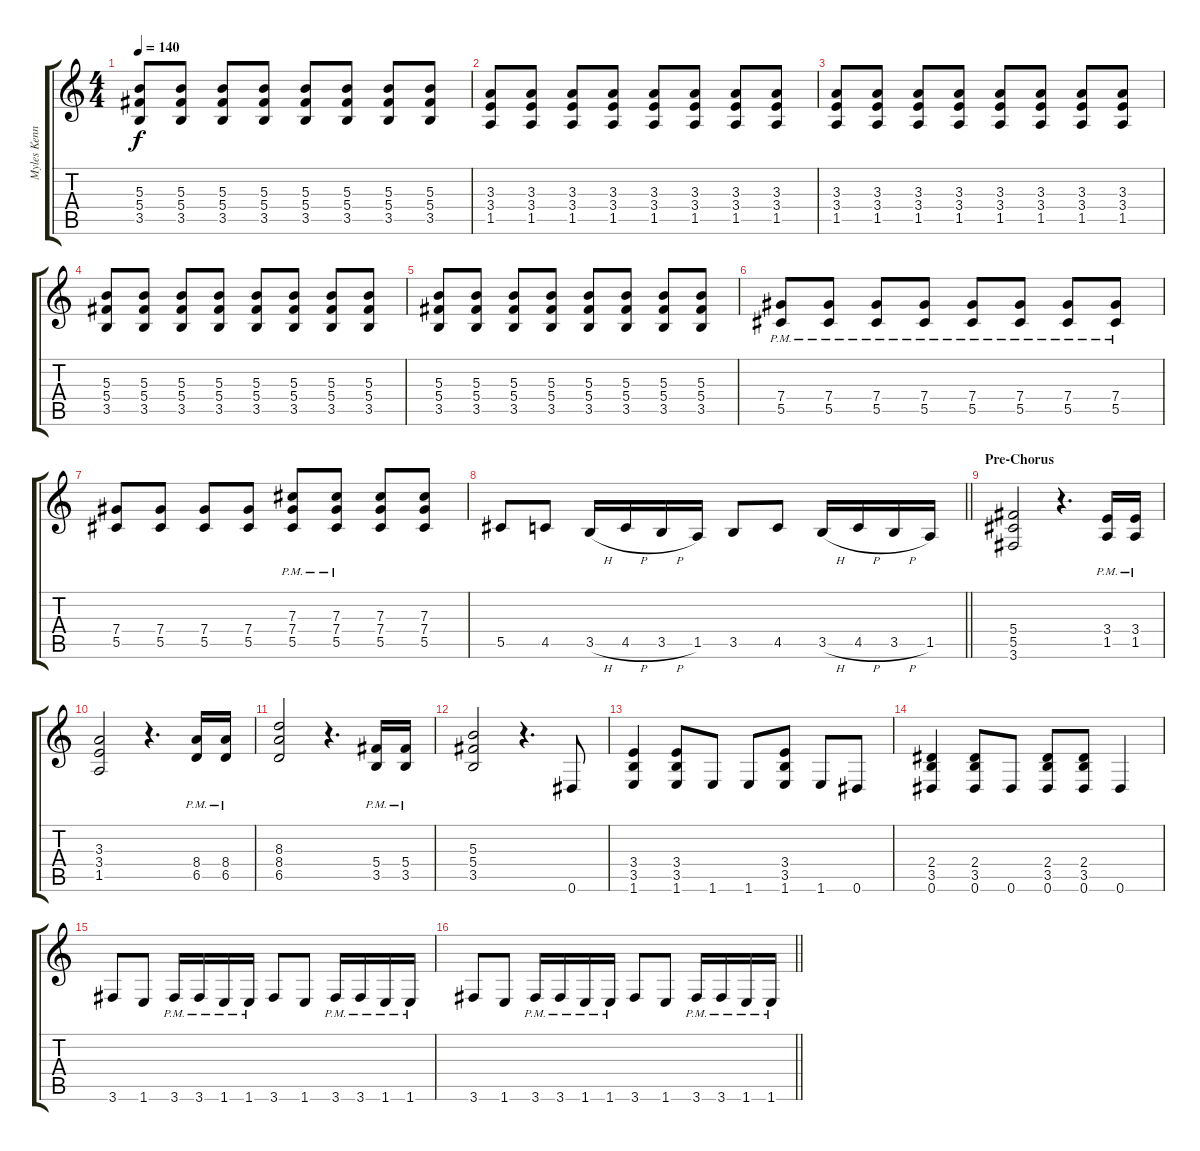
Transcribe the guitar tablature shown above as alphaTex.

\track ("Myles Kennedy" "Myles Kenn") {instrument distortionguitar}
\staff {score tabs}
\tuning (Eb4 Bb3 Gb3 Db3 Ab2 Eb2) {hide}
\ts (4 4)
\tempo 140
\clef g2
\ks c
(5.3 5.4 3.5).8{dy f} (5.3 5.4 3.5).8 (5.3 5.4 3.5).8 (5.3 5.4 3.5).8 (5.3 5.4 3.5).8 (5.3 5.4 3.5).8 (5.3 5.4 3.5).8 (5.3 5.4 3.5).8 |
(3.3 3.4 1.5).8 (3.3 3.4 1.5).8 (3.3 3.4 1.5).8 (3.3 3.4 1.5).8 (3.3 3.4 1.5).8 (3.3 3.4 1.5).8 (3.3 3.4 1.5).8 (3.3 3.4 1.5).8 |
(3.3 3.4 1.5).8 (3.3 3.4 1.5).8 (3.3 3.4 1.5).8 (3.3 3.4 1.5).8 (3.3 3.4 1.5).8 (3.3 3.4 1.5).8 (3.3 3.4 1.5).8 (3.3 3.4 1.5).8 |
(5.3 5.4 3.5).8 (5.3 5.4 3.5).8 (5.3 5.4 3.5).8 (5.3 5.4 3.5).8 (5.3 5.4 3.5).8 (5.3 5.4 3.5).8 (5.3 5.4 3.5).8 (5.3 5.4 3.5).8 |
(5.3 5.4 3.5).8 (5.3 5.4 3.5).8 (5.3 5.4 3.5).8 (5.3 5.4 3.5).8 (5.3 5.4 3.5).8 (5.3 5.4 3.5).8 (5.3 5.4 3.5).8 (5.3 5.4 3.5).8 |
(7.4{pm} 5.5{pm}).8 (7.4{pm} 5.5{pm}).8 (7.4{pm} 5.5{pm}).8 (7.4{pm} 5.5{pm}).8 (7.4{pm} 5.5).8 (7.4{pm} 5.5).8 (7.4{pm} 5.5).8 (7.4{pm} 5.5).8 |
(7.4 5.5).8 (7.4 5.5).8 (7.4 5.5).8 (7.4 5.5).8 (7.3{pm} 7.4 5.5).8 (7.3{pm} 7.4 5.5).8 (7.3 7.4 5.5).8 (7.3 7.4 5.5).8 |
\barLineRight lightlight
5.5.8 4.5.8 3.5{h}.16 4.5{h}.16 3.5{h}.16 1.5.16 3.5.8 4.5.8 3.5{h}.16 4.5{h}.16 3.5{h}.16 1.5.16 |
\section ("" "Pre-Chorus")
(5.4 5.5 3.6).2 r.4{d} (3.4{pm} 1.5{pm}).16 (3.4{pm} 1.5{pm}).16 |
(3.3 3.4 1.5).2 r.4{d} (8.4{pm} 6.5{pm}).16 (8.4{pm} 6.5{pm}).16 |
(8.3 8.4 6.5).2 r.4{d} (5.4{pm} 3.5{pm}).16 (5.4{pm} 3.5{pm}).16 |
(5.3 5.4 3.5).2 r.4{d} 0.6.8 |
(3.4 3.5 1.6).4 (3.4 3.5 1.6).8 1.6.8 1.6.8 (3.4 3.5 1.6).8 1.6.8 0.6.8 |
(2.4 3.5 0.6).4 (2.4 3.5 0.6).8 0.6.8 (2.4 3.5 0.6).8 (2.4 3.5 0.6).8 0.6.4 |
3.6.8 1.6.8 3.6{pm}.16 3.6{pm}.16 1.6{pm}.16 1.6{pm}.16 3.6.8 1.6.8 3.6{pm}.16 3.6{pm}.16 1.6{pm}.16 1.6{pm}.16 |
\barLineRight lightlight
3.6.8 1.6.8 3.6{pm}.16 3.6{pm}.16 1.6{pm}.16 1.6{pm}.16 3.6.8 1.6.8 3.6{pm}.16 3.6{pm}.16 1.6{pm}.16 1.6{pm}.16
